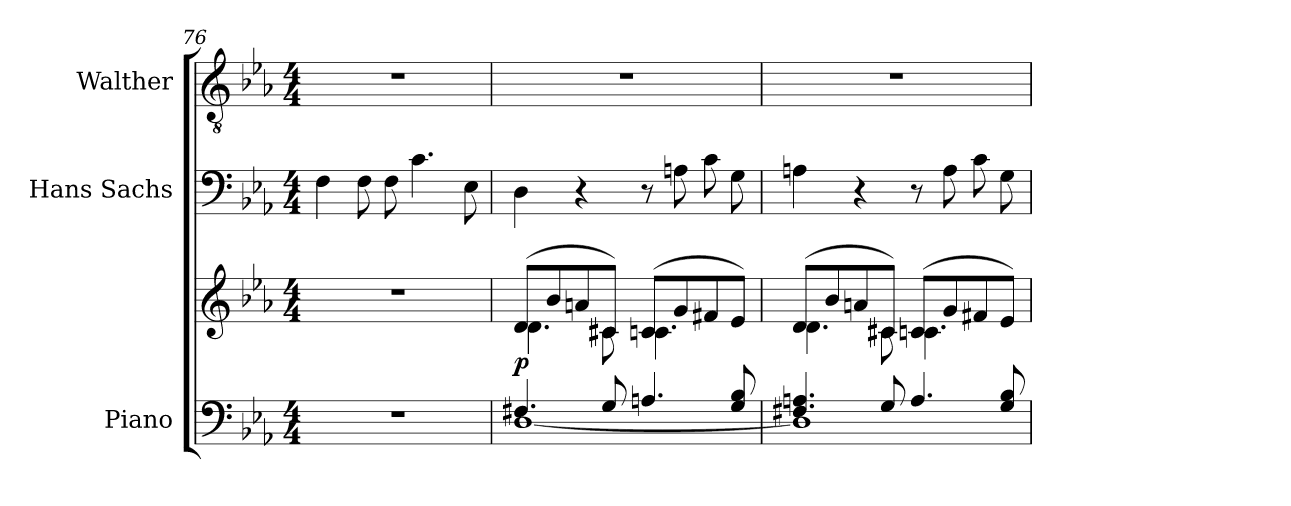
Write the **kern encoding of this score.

**kern	**kern	**dynam	**kern	**kern
*part3	*part3	*part3	*part2	*part1
*staff4	*staff3	*staff3/4	*staff2	*staff1
*I"Piano	*	*	*I"Hans Sachs	*I"Walther
*I'Pno.	*	*	*I'H. S.	*I'W.
*clefF4	*clefG2	*	*clefF4	*clefGv2
*k[b-e-a-]	*k[b-e-a-]	*	*k[b-e-a-]	*k[b-e-a-]
*M4/4	*M4/4	*	*M4/4	*M4/4
=76	=76	=76	=76	=76
1r	1r	.	4F\	1r
.	.	.	8F\	.
.	.	.	8F\	.
.	.	.	4.c\	.
.	.	.	8E-\	.
=77	=77	=77	=77	=77
*^	*^	*	*	*
!	!	!	!	!LO:DY:b	!	!
4.F#X/	[1D	(>8d/L	4.d\	p	4D\	1r
.	.	8b-/	.	.	.	.
.	.	8an/	.	.	4r	.
8G/	.	8c#X/J)	8c#\	.	.	.
4.An/	.	(>8cn/L	4.c\	.	8r	.
.	.	8g/	.	.	8An\	.
.	.	8f#X/	.	.	8c\	.
8G/ 8B-/	.	8e-/J)	8ryy	.	8G\	.
!!LO:PB:g=z
=78	=78	=78	=78	=78	=78	=78
4.F#X/ 4.An/	1D]	(>8d/L	4.d\	.	4An\	1r
.	.	8b-/	.	.	.	.
.	.	8an/	.	.	4r	.
8G/	.	8c#X/J)	8c#\	.	.	.
4.A/	.	(>8cn/L	4.c\	.	8r	.
.	.	8g/	.	.	8A\	.
.	.	8f#X/	.	.	8c\	.
8G/ 8B-/	.	8e-/J)	8ryy	.	8G\	.
*v	*v	*	*	*	*	*
*	*v	*v	*	*	*
=	=	=	=	=
*-	*-	*-	*-	*-
